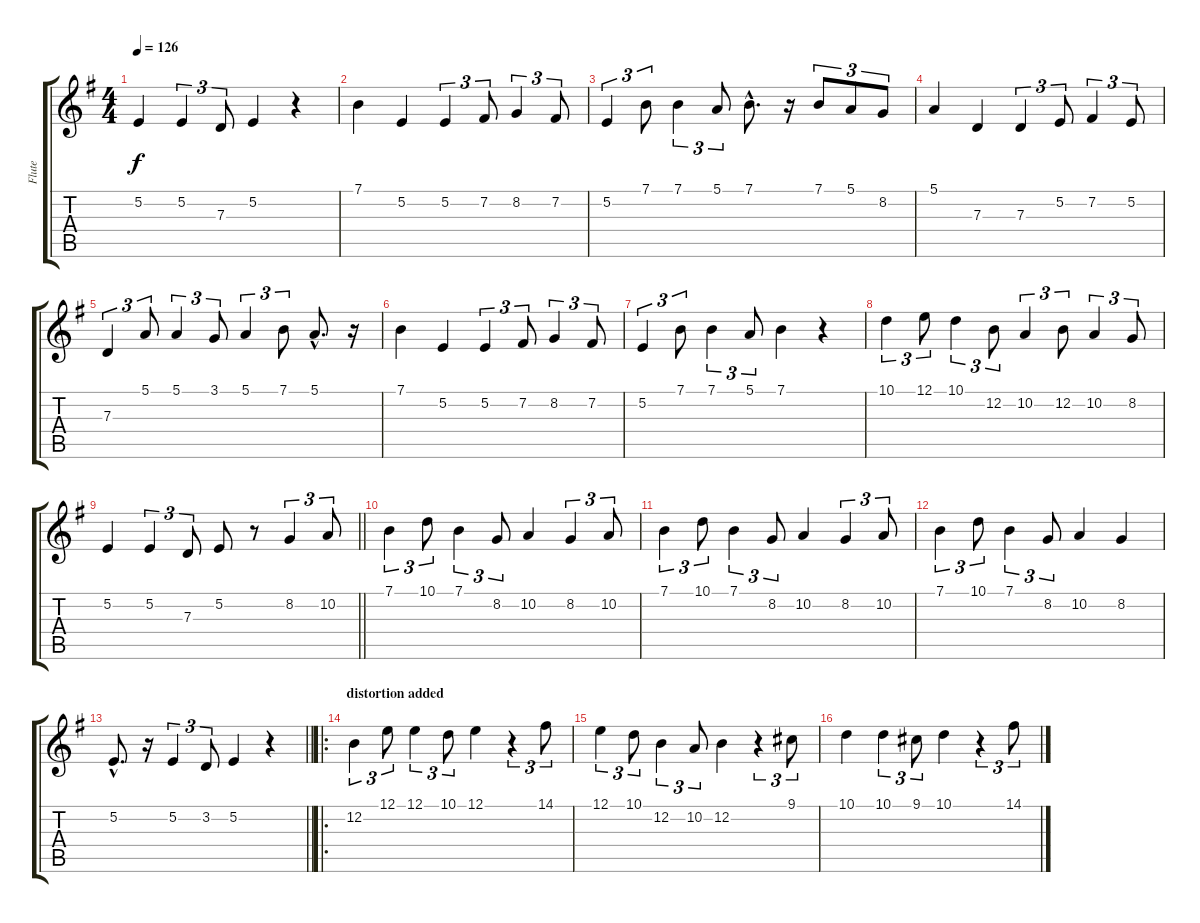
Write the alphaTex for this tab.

\track ("Flute" "Flute") {instrument panflute}
\staff {score tabs}
\tuning (E4 B3 G3 D3 A2 E2) {hide}
\ts (4 4)
\tempo 126
\clef g2
\ks eminor
5.2.4{dy f} 5.2.4{tu (3 2)} 7.3.8{tu (3 2)} 5.2.4 r.4 |
7.1.4 5.2.4 5.2.4{tu (3 2)} 7.2.8{tu (3 2)} 8.2.4{tu (3 2)} 7.2.8{tu (3 2)} |
5.2.4{tu (3 2)} 7.1.8{tu (3 2)} 7.1.4{tu (3 2)} 5.1.8{tu (3 2)} 7.1{hac}.8{d} r.16 7.1.8{tu (3 2)} 5.1.8{tu (3 2)} 8.2.8{tu (3 2)} |
5.1.4 7.3.4 7.3.4{tu (3 2)} 5.2.8{tu (3 2)} 7.2.4{tu (3 2)} 5.2.8{tu (3 2)} |
7.3.4{tu (3 2)} 5.1.8{tu (3 2)} 5.1.4{tu (3 2)} 3.1.8{tu (3 2)} 5.1.4{tu (3 2)} 7.1.8{tu (3 2)} 5.1{hac}.8{d} r.16 |
7.1.4 5.2.4 5.2.4{tu (3 2)} 7.2.8{tu (3 2)} 8.2.4{tu (3 2)} 7.2.8{tu (3 2)} |
5.2.4{tu (3 2)} 7.1.8{tu (3 2)} 7.1.4{tu (3 2)} 5.1.8{tu (3 2)} 7.1.4 r.4 |
10.1.4{tu (3 2)} 12.1.8{tu (3 2)} 10.1.4{tu (3 2)} 12.2.8{tu (3 2)} 10.2.4{tu (3 2)} 12.2.8{tu (3 2)} 10.2.4{tu (3 2)} 8.2.8{tu (3 2)} |
\barLineRight lightlight
5.2.4 5.2.4{tu (3 2)} 7.3.8{tu (3 2)} 5.2.8 r.8 8.2.4{tu (3 2)} 10.2.8{tu (3 2)} |
7.1.4{tu (3 2)} 10.1.8{tu (3 2)} 7.1.4{tu (3 2)} 8.2.8{tu (3 2)} 10.2.4 8.2.4{tu (3 2)} 10.2.8{tu (3 2)} |
7.1.4{tu (3 2)} 10.1.8{tu (3 2)} 7.1.4{tu (3 2)} 8.2.8{tu (3 2)} 10.2.4 8.2.4{tu (3 2)} 10.2.8{tu (3 2)} |
7.1.4{tu (3 2)} 10.1.8{tu (3 2)} 7.1.4{tu (3 2)} 8.2.8{tu (3 2)} 10.2.4 8.2.4 |
\barLineRight lightlight
5.2{hac}.8{d} r.16 5.2.4{tu (3 2)} 3.2.8{tu (3 2)} 5.2.4 r.4 |
\ro
\section ("" "distortion added")
12.2.4{tu (3 2)} 12.1.8{tu (3 2)} 12.1.4{tu (3 2)} 10.1.8{tu (3 2)} 12.1.4 r.4{tu (3 2)} 14.1.8{tu (3 2)} |
12.1.4{tu (3 2)} 10.1.8{tu (3 2)} 12.2.4{tu (3 2)} 10.2.8{tu (3 2)} 12.2.4 r.4{tu (3 2)} 9.1.8{tu (3 2)} |
10.1.4 10.1.4{tu (3 2)} 9.1.8{tu (3 2)} 10.1.4 r.4{tu (3 2)} 14.1.8{tu (3 2)}
